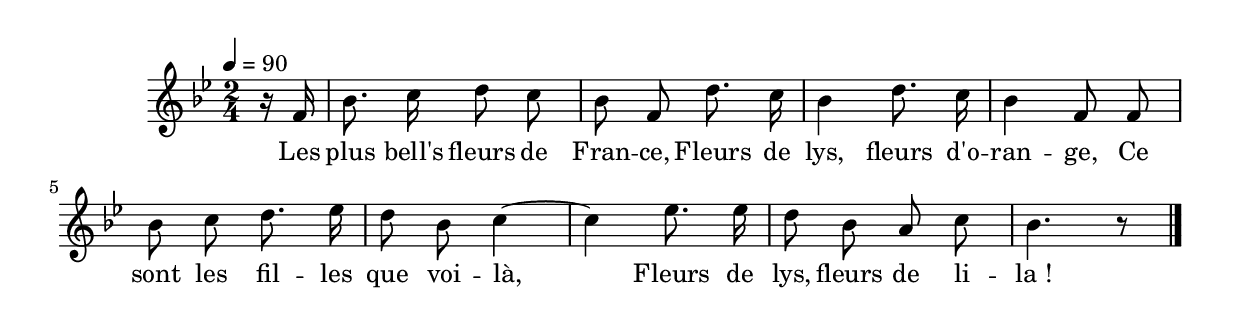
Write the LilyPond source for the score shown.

\version "2.12.1"
\include "italiano.ly"

\header {
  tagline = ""
  composer = ""
}                                        

MetriqueArmure = {
  \tempo 4=90
  \time 2/4
  \key sib \major
}

italique = { \override Score . LyricText #'font-shape = #'italic }

roman = { \override Score . LyricText #'font-shape = #'roman }

MusiqueTheme = \relative do' {
	\partial 8 r16 fa
	sib8. do16 re8 do
	sib8 fa re'8. do16
	sib4 re8. do16
	sib4 fa8 fa
	sib8 do re8. mib16
	re8 sib do4~
	do4 mib8. mib16
	re8 sib la do
	sib4. r8 \bar "|."
}

Paroles = \lyricmode {
	Les plus bell's fleurs de Fran -- ce,
	Fleurs de lys, fleurs d'o -- ran -- ge,
	Ce sont les fil -- les que voi -- là,
	Fleurs de lys, fleurs de li -- la_!
}

\score{
    \new Staff <<
      \set Staff.midiInstrument = "flute"
      \new Voice = "theme" {
	\autoBeamOff
	\MetriqueArmure
	\MusiqueTheme
      }
      \new Lyrics \lyricsto theme {
	\Paroles
      }                       
    >>
\layout{}
\midi{}
}
